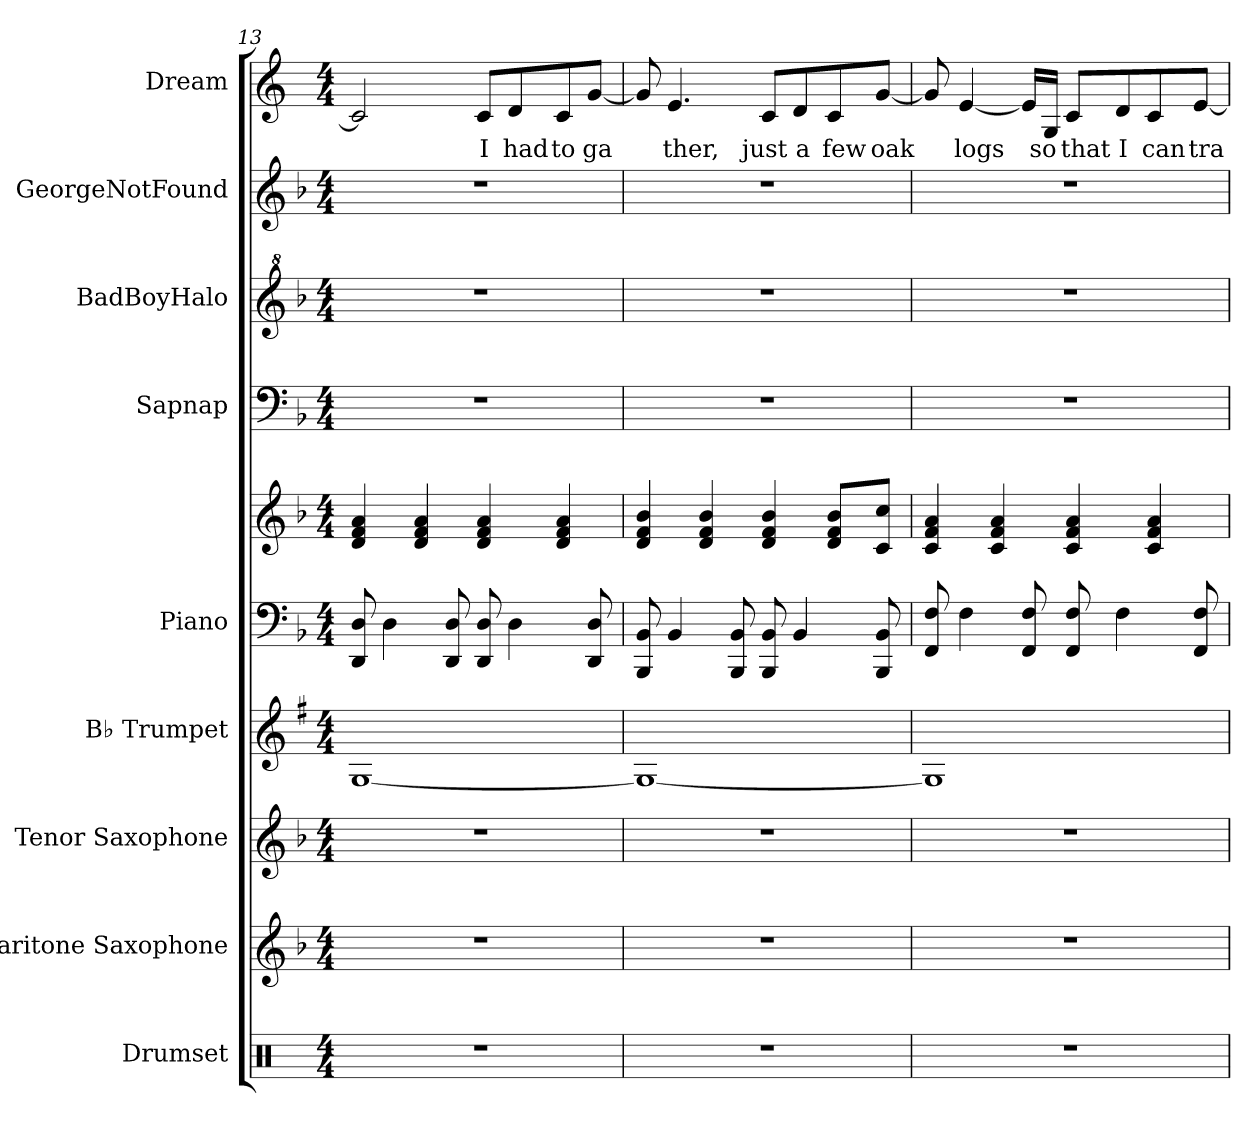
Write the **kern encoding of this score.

**kern	**kern	**kern	**kern	**kern	**kern	**kern	**kern	**kern	**kern	**text
*part9	*part8	*part7	*part6	*part5	*part5	*part4	*part3	*part2	*part1	*part1
*staff10	*staff9	*staff8	*staff7	*staff6	*staff5	*staff4	*staff3	*staff2	*staff1	*staff1
*I"Drumset	*I"Baritone Saxophone	*I"Tenor Saxophone	*I"B♭ Trumpet	*I"Piano	*	*I"Sapnap	*I"BadBoyHalo	*I"GeorgeNotFound	*I"Dream	*
*I'D. Set	*I'Bar. Sax.	*I'T. Sax.	*I'B♭ Tpt.	*I'Pno.	*	*I'Sp.N.	*I'B.B.H.	*I'G.N.F.	*I'Dr.	*
*clefX	*clefG2	*clefG2	*clefG2	*clefF4	*clefG2	*clefF4	*clefG^2	*clefG2	*clefG2	*
*	*ITrd12c21	*ITrd8c14	*ITrd1c2	*	*	*	*	*ITrd8c14	*ITrd4c7	*
*k[]	*k[b-]	*k[b-]	*k[b-]	*k[b-]	*k[b-]	*k[b-]	*k[b-]	*k[b-]	*k[b-]	*
*M4/4	*M4/4	*M4/4	*M4/4	*M4/4	*M4/4	*M4/4	*M4/4	*M4/4	*M4/4	*
=13	=13	=13	=13	=13	=13	=13	=13	=13	=13	=13
1r	1r	1r	[1F	8DD/ 8D/	4d/ 4f/ 4a/	1r	1r	1r	2F/]	.
.	.	.	.	4D\	.	.	.	.	.	.
.	.	.	.	.	4d/ 4f/ 4a/	.	.	.	.	.
.	.	.	.	8DD/ 8D/	.	.	.	.	.	.
!	!	!	!	!	!	!	!	!	!	!LO:LY:b
.	.	.	.	8DD/ 8D/	4d/ 4f/ 4a/	.	.	.	8F/L	I
!	!	!	!	!	!	!	!	!	!	!LO:LY:b
.	.	.	.	4D\	.	.	.	.	8G/	had
!	!	!	!	!	!	!	!	!	!	!LO:LY:b
.	.	.	.	.	4d/ 4f/ 4a/	.	.	.	8F/	to
!	!	!	!	!	!	!	!	!	!	!LO:LY:b
.	.	.	.	8DD/ 8D/	.	.	.	.	[8c/J	ga
!!LO:PB:g=z
=14	=14	=14	=14	=14	=14	=14	=14	=14	=14	=14
1r	1r	1r	1F_	8BBB-/ 8BB-/	4d/ 4f/ 4b-/	1r	1r	1r	8c/]	.
!	!	!	!	!	!	!	!	!	!	!LO:LY:b
.	.	.	.	4BB-/	.	.	.	.	4.A/	ther,
.	.	.	.	.	4d/ 4f/ 4b-/	.	.	.	.	.
.	.	.	.	8BBB-/ 8BB-/	.	.	.	.	.	.
!	!	!	!	!	!	!	!	!	!	!LO:LY:b
.	.	.	.	8BBB-/ 8BB-/	4d/ 4f/ 4b-/	.	.	.	8F/L	just
!	!	!	!	!	!	!	!	!	!	!LO:LY:b
.	.	.	.	4BB-/	.	.	.	.	8G/	a
!	!	!	!	!	!	!	!	!	!	!LO:LY:b
.	.	.	.	.	8d/ 8f/ 8b-/L	.	.	.	8F/	few
!	!	!	!	!	!	!	!	!	!	!LO:LY:b
.	.	.	.	8BBB-/ 8BB-/	8c/ 8cc/J	.	.	.	[8c/J	oak
=15	=15	=15	=15	=15	=15	=15	=15	=15	=15	=15
1r	1r	1r	1F]	8FF/ 8F/	4c/ 4f/ 4a/	1r	1r	1r	8c/]	.
!	!	!	!	!	!	!	!	!	!	!LO:LY:b
.	.	.	.	4F\	.	.	.	.	[4A/	logs
.	.	.	.	.	4c/ 4f/ 4a/	.	.	.	.	.
.	.	.	.	8FF/ 8F/	.	.	.	.	16A/LL]	.
!	!	!	!	!	!	!	!	!	!	!LO:LY:b
.	.	.	.	.	.	.	.	.	16C/JJ	so
!	!	!	!	!	!	!	!	!	!	!LO:LY:b
.	.	.	.	8FF/ 8F/	4c/ 4f/ 4a/	.	.	.	8F/L	that
!	!	!	!	!	!	!	!	!	!	!LO:LY:b
.	.	.	.	4F\	.	.	.	.	8G/	I
!	!	!	!	!	!	!	!	!	!	!LO:LY:b
.	.	.	.	.	4c/ 4f/ 4a/	.	.	.	8F/	can
!	!	!	!	!	!	!	!	!	!	!LO:LY:b
.	.	.	.	8FF/ 8F/	.	.	.	.	[8A/J	tra
=	=	=	=	=	=	=	=	=	=	=
*-	*-	*-	*-	*-	*-	*-	*-	*-	*-	*-
